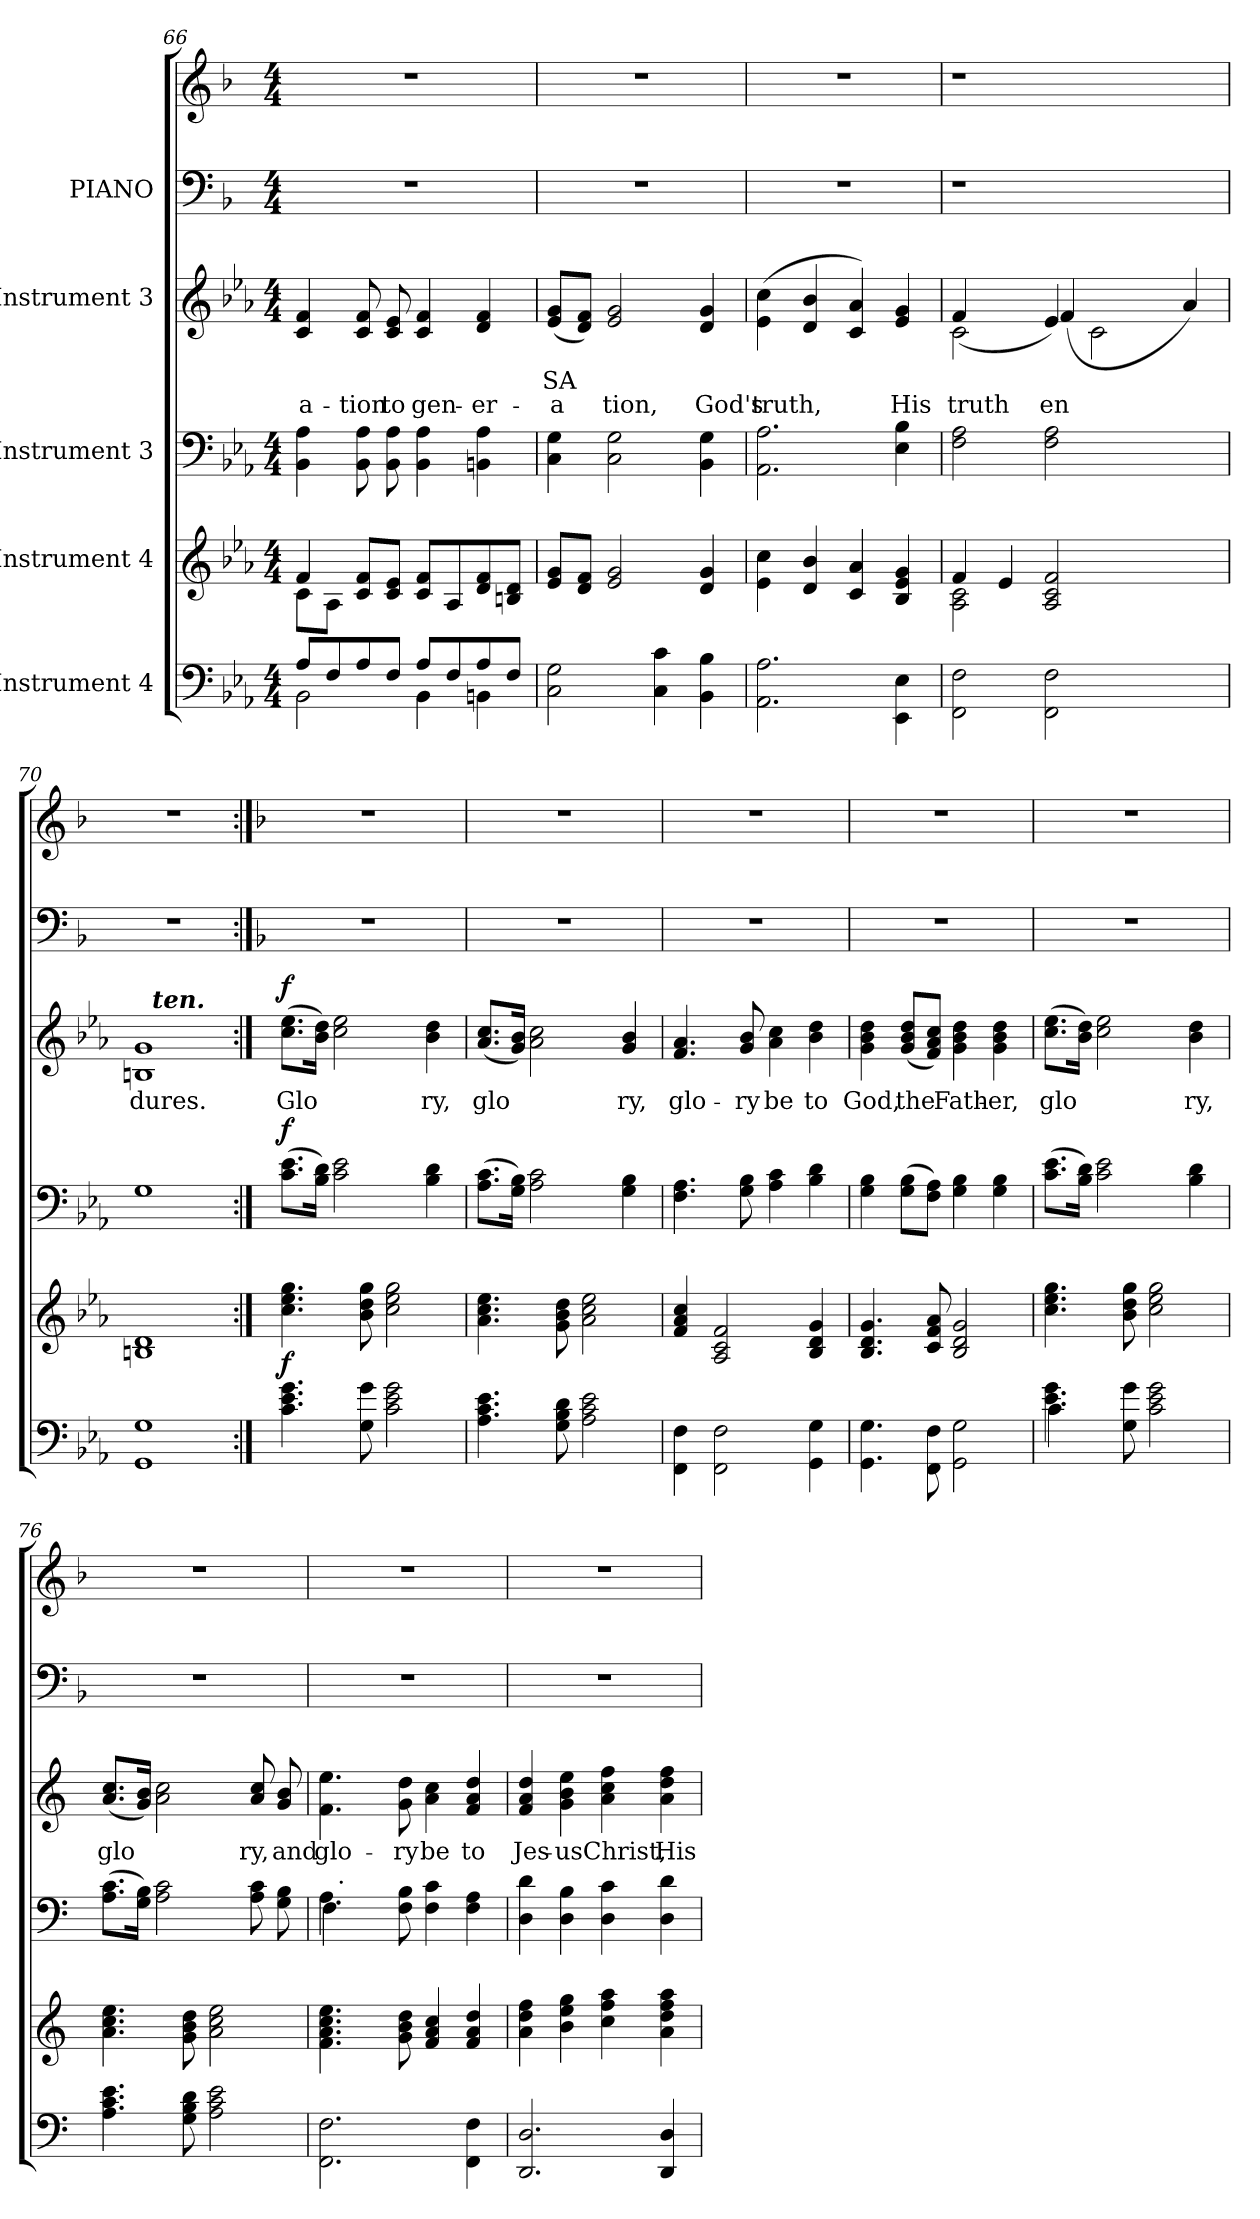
**kern	**dynam	**kern	**kern	**dynam	**kern	**text	**text	**dynam	**kern	**kern
*part5	*part5	*part4	*part3	*part3	*part2	*part2	*part2	*part2	*part1	*part1
*staff6	*staff6	*staff5	*staff4	*staff4	*staff3	*staff3	*staff3	*staff3	*staff2	*staff1
*I"Instrument 4	*	*I"Instrument 4	*I"Instrument 3	*	*I"Instrument 3	*	*	*	*I"PIANO	*
*clefF4	*	*clefG2	*clefF4	*	*clefG2	*	*	*	*clefF4	*clefG2
*k[b-e-a-]	*	*k[b-e-a-]	*k[b-e-a-]	*	*k[b-e-a-]	*	*	*	*k[b-]	*k[b-]
*E-:	*	*E-:	*E-:	*	*E-:	*	*	*	*F:	*F:
*M4/4	*	*M4/4	*M4/4	*	*M4/4	*	*	*	*M4/4	*M4/4
=66	=66	=66	=66	=66	=66	=66	=66	=66	=66	=66
*^	*	*^	*	*	*	*	*	*	*	*
!	!	!	!	!	!	!	!	!LO:LY:b:cj	!LO:LY:b:cj	!	!	!
8A-/L	2BB-\	.	4f/	8c\L	4A-\ 4BB-\	.	4f/ 4c/	--	-a-	.	1r	1r
8F/	.	.	.	8A-\J	.	.	.	.	.	.	.	.
!	!	!	!	!	!	!	!	!LO:LY:b:cj	!LO:LY:b:cj	!	!	!
8A-/	.	.	8f/ 8c/L	2.ryy	8A-\ 8BB-\	.	8c/ 8f/	--	-tion	.	.	.
!	!	!	!	!	!	!	!	!LO:LY:b:cj	!LO:LY:b:cj	!	!	!
8F/J	.	.	8e-/ 8c/J	.	8A-\ 8BB-\	.	8e-/ 8c/	-	-to	.	.	.
!	!	!	!	!	!	!	!	!LO:LY:b:cj	!LO:LY:b:cj	!	!	!
8A-/L	4BB-\	.	8c/ 8f/L	.	4A-\ 4BB-\	.	4c/ 4f/	-	-gen-	.	.	.
8F/	.	.	8A-/	.	.	.	.	.	.	.	.	.
!	!	!	!	!	!	!	!	!LO:LY:b:cj	!LO:LY:b:cj	!	!	!
8A-/	4BBn\	.	8f/ 8d/	.	4A-\ 4BBn\	.	4f/ 4d/	--	-er-	.	.	.
8F/J	.	.	8d/ 8Bn/J	.	.	.	.	.	.	.	.	.
*v	*v	*	*	*	*	*	*	*	*	*	*	*
*	*	*v	*v	*	*	*	*	*	*	*	*
!!LO:LB:g=z
=67	=67	=67	=67	=67	=67	=67	=67	=67	=67	=67
!	!	!	!	!	!	!LO:LY:b:cj	!LO:LY:b:cj	!	!	!
2C\ 2G\	.	8g/ 8e-/L	4C\ 4G\	.	(<8g/ 8e-/L	-SA-	-a-	.	1r	1r
!	!	!	!	!	!	!LO:LY:b:cj	!LO:LY:b:cj	!	!	!
.	.	8d/ 8f/J	.	.	8d/ 8f/J)	--	--	.	.	.
!	!	!	!	!	!	!LO:LY:b:cj	!LO:LY:b:cj	!	!	!
.	.	2e-/ 2g/	2G\ 2C\	.	2e-/ 2g/	--	-tion,	.	.	.
4c\ 4C\	.	.	.	.	.	.	.	.	.	.
!	!	!	!	!	!	!LO:LY:b:cj	!LO:LY:b:cj	!	!	!
4B-\ 4BB-\	.	4g/ 4d/	4G\ 4BB-\	.	4g/ 4d/	-	-God's	.	.	.
=68	=68	=68	=68	=68	=68	=68	=68	=68	=68	=68
!	!	!	!	!	!	!LO:LY:b:cj	!LO:LY:b:cj	!	!	!
2.A-\ 2.AA-\	.	4e-\ 4cc\	2.A-\ 2.AA-\	.	(>4e-\ 4cc\	-	-truth,	.	1r	1r
!	!	!	!	!	!	!LO:LY:b:cj	!LO:LY:b:cj	!	!	!
.	.	4b-/ 4d/	.	.	4d/ 4b-/	-	-	.	.	.
!	!	!	!	!	!	!LO:LY:b:cj	!LO:LY:b:cj	!	!	!
.	.	4c/ 4a-/	.	.	4c/ 4a-/)	-	-	.	.	.
!	!	!	!	!	!	!LO:LY:b:cj	!LO:LY:b:cj	!	!	!
4E-\ 4EE-\	.	4g/ 4e-/ 4B-/	4B-\ 4E-\	.	4g/ 4e-/	-	-His	.	.	.
=69	=69	=69	=69	=69	=69	=69	=69	=69	=69	=69
*	*	*^	*	*	*^	*	*	*	*	*
!	!	!	!	!	!	!	!	!LO:LY:b:cj	!LO:LY:b:cj	!	!	!
2F\ 2FF\	.	4f/	2A-\ 2c\	2F\ 2A-\	.	2c\	(>4f/	-	-truth	.	1r	1r
.	.	4e-/	.	.	.	.	4ryy	.	.	.	.	.
!	!	!	!	!	!	!	!	!LO:LY:b:cj	!LO:LY:b:cj	!	!	!
!	!	!	!	!	!	!	!	!LO:LY:b:cj	!LO:LY:b:cj	!	!	!
2FF\ 2F\	.	2f/ 2A-/ 2c/	2ryy	2A-\ 2F\	.	4e-/)	(>4f/	-	-en-	.	.	.
.	.	.	.	.	.	2c\	2.ryy	.	.	.	.	.
2ryy	.	2ryy	2ryy	2ryy	.	.	.	.	.	.	2ryy	2ryy
!	!	!	!	!	!	!	!	!LO:LY:b:cj	!LO:LY:b:cj	!	!	!
.	.	.	.	.	.	4a-/)	.	--	--	.	.	.
*	*	*v	*v	*	*	*	*	*	*	*	*	*
=70	=70	=70	=70	=70	=70	=70	=70	=70	=70	=70	=70
!	!	!	!	!	!	!	!LO:LY:b:cj	!	!	!	!
1GG 1G	.	1Bn 1d	1G	.	1Bn 1g	16ryy	-dures.	.	.	1r	1r
!	!	!	!	!	!	!LO:TX:a:Bi:t=ten.	!	!	!	!	!
.	.	.	.	.	.	2...ryy	.	.	.	.	.
*	*	*	*	*	*v	*v	*	*	*	*	*
!!LO:PB:g=z
=71:|!	=71:|!	=71:|!	=71:|!	=71:|!	=71:|!	=71:|!	=71:|!	=71:|!	=71:|!	=71:|!
*k[]	*	*k[]	*k[]	*	*k[]	*	*	*	*	*
*C:	*	*C:	*C:	*	*C:	*	*	*	*	*
*	*	*	*	*	*^	*	*	*	*	*
!	!LO:DY:a	!	!	!LO:DY:a	!	!	!LO:LY:b:cj	!	!LO:DY:a	!	!
*	*	*	*	*	*v	*v	*	*	*	*	*
4.g\ 4.e\ 4.c\	f	4.ee\ 4.cc\ 4.gg\	(>8.e\ 8.c\L	f	(>8.cc\ 8.ee\L	Glo-	.	f	1r	1r
!	!	!	!	!	!	!LO:LY:b:cj	!	!	!	!
.	.	.	16d\ 16B\J)	.	16dd\ 16b\J)	--	.	.	.	.
!	!	!	!	!	!	!LO:LY:b:cj	!	!	!	!
.	.	.	2e\ 2c\	.	2ee\ 2cc\	--	.	.	.	.
8g\ 8G\	.	8gg\ 8b\ 8dd\	.	.	.	.	.	.	.	.
2e\ 2c\ 2g\	.	2ee\ 2cc\ 2gg\	.	.	.	.	.	.	.	.
!	!	!	!	!	!	!LO:LY:b:cj	!	!	!	!
.	.	.	4B\ 4d\	.	4b\ 4dd\	-ry,	.	.	.	.
=72	=72	=72	=72	=72	=72	=72	=72	=72	=72	=72
!	!	!	!	!	!	!LO:LY:b:cj	!	!	!	!
4.e\ 4.A\ 4.c\	.	4.ee\ 4.a\ 4.cc\	(>8.A\ 8.c\L	.	(<8.a/ 8.cc/L	glo-	.	.	1r	1r
!	!	!	!	!	!	!LO:LY:b:cj	!	!	!	!
.	.	.	16G\ 16B\J)	.	16b/ 16g/J)	--	.	.	.	.
!	!	!	!	!	!	!LO:LY:b:cj	!	!	!	!
.	.	.	2c\ 2A\	.	2cc\ 2a\	--	.	.	.	.
8d\ 8B\ 8G\	.	8dd\ 8g\ 8b\	.	.	.	.	.	.	.	.
2e\ 2c\ 2A\	.	2ee\ 2cc\ 2a\	.	.	.	.	.	.	.	.
!	!	!	!	!	!	!LO:LY:b:cj	!	!	!	!
.	.	.	4B\ 4G\	.	4g/ 4b/	-ry,	.	.	.	.
=73	=73	=73	=73	=73	=73	=73	=73	=73	=73	=73
!	!	!	!	!	!	!LO:LY:b:cj	!	!	!	!
4FF\ 4F\	.	4cc/ 4f/ 4a/	4.A\ 4.F\	.	4.f/ 4.a/	glo-	.	.	1r	1r
2F\ 2FF\	.	2c/ 2A/ 2f/	.	.	.	.	.	.	.	.
!	!	!	!	!	!	!LO:LY:b:cj	!	!	!	!
.	.	.	8B\ 8G\	.	8b/ 8g/	-ry	.	.	.	.
!	!	!	!	!	!	!LO:LY:b:cj	!	!	!	!
.	.	.	4c\ 4A\	.	4cc\ 4a\	be	.	.	.	.
!	!	!	!	!	!	!LO:LY:b:cj	!	!	!	!
4G\ 4GG\	.	4g/ 4d/ 4B/	4B\ 4d\	.	4dd\ 4b\	to	.	.	.	.
!!LO:LB:g=z
=74	=74	=74	=74	=74	=74	=74	=74	=74	=74	=74
!	!	!	!	!	!	!LO:LY:b:cj	!	!	!	!
4.G\ 4.GG\	.	4.d/ 4.B/ 4.g/	4G\ 4B\	.	4b\ 4g\ 4dd\	God,	.	.	1r	1r
!	!	!	!	!	!	!LO:LY:b:cj	!	!	!	!
.	.	.	(>8B\ 8G\L	.	(<8dd/ 8b/ 8g/L	the	.	.	.	.
!	!	!	!	!	!	!LO:LY:b:cj	!	!	!	!
8FF\ 8F\	.	8a/ 8f/ 8c/	8A\ 8F\J)	.	8cc/ 8f/ 8a/J)	.	.	.	.	.
!	!	!	!	!	!	!LO:LY:b:cj	!	!	!	!
2G\ 2GG\	.	2g/ 2B/ 2d/	4B\ 4G\	.	4dd\ 4g\ 4b\	Fath-	.	.	.	.
!	!	!	!	!	!	!LO:LY:b:cj	!	!	!	!
.	.	.	4B\ 4G\	.	4dd\ 4b\ 4g\	-er,	.	.	.	.
=75	=75	=75	=75	=75	=75	=75	=75	=75	=75	=75
*^	*	*	*	*	*	*	*	*	*	*
!	!	!	!	!	!	!	!LO:LY:b:cj	!	!	!	!
4.e\ 4.g\	4c\	.	4.gg\ 4.ee\ 4.cc\	(>8.c\ 8.e\L	.	(>8.ee\ 8.cc\L	glo-	.	.	1r	1r
!	!	!	!	!	!	!	!LO:LY:b:cj	!	!	!	!
.	.	.	.	16B\ 16d\J)	.	16dd\ 16b\J)	--	.	.	.	.
!	!	!	!	!	!	!	!LO:LY:b:cj	!	!	!	!
.	2.ryy	.	.	2c\ 2e\	.	2ee\ 2cc\	--	.	.	.	.
8G\ 8g\	.	.	8dd\ 8b\ 8gg\	.	.	.	.	.	.	.	.
2e\ 2c\ 2g\	.	.	2ee\ 2cc\ 2gg\	.	.	.	.	.	.	.	.
!	!	!	!	!	!	!	!LO:LY:b:cj	!	!	!	!
.	.	.	.	4d\ 4B\	.	4b\ 4dd\	-ry,	.	.	.	.
*v	*v	*	*	*	*	*	*	*	*	*	*
=76	=76	=76	=76	=76	=76	=76	=76	=76	=76	=76
!	!	!	!	!	!	!LO:LY:b:cj	!	!	!	!
4.c\ 4.A\ 4.e\	.	4.ee\ 4.cc\ 4.a\	(>8.A\ 8.c\L	.	(<8.cc/ 8.a/L	glo-	.	.	1r	1r
!	!	!	!	!	!	!LO:LY:b:cj	!	!	!	!
.	.	.	16G\ 16B\J)	.	16b/ 16g/J)	--	.	.	.	.
!	!	!	!	!	!	!LO:LY:b:cj	!	!	!	!
.	.	.	2c\ 2A\	.	2cc\ 2a\	--	.	.	.	.
8B\ 8G\ 8d\	.	8b\ 8g\ 8dd\	.	.	.	.	.	.	.	.
2c\ 2A\ 2e\	.	2cc\ 2a\ 2ee\	.	.	.	.	.	.	.	.
!	!	!	!	!	!	!LO:LY:b:cj	!	!	!	!
.	.	.	8c\ 8A\	.	8a/ 8cc/	-ry,	.	.	.	.
!	!	!	!	!	!	!LO:LY:b:cj	!	!	!	!
.	.	.	8B\ 8G\	.	8b/ 8g/	and	.	.	.	.
!!LO:LB:g=z
=77	=77	=77	=77	=77	=77	=77	=77	=77	=77	=77
*	*	*	*^	*	*	*	*	*	*	*
!	!	!	!	!	!	!	!LO:LY:b:cj	!	!	!	!
*	*	*	*	*^	*	*	*	*	*	*	*
2.F\ 2.FF\	.	4.cc\ 4.a\ 4.f\ 4.ee\	4.A\	4F\	16ryy	.	4.f\ 4.ee\	glo-	.	.	1r	1r
!	!	!	!	!	!LO:TX:a:t=.	!	!	!	!	!	!	!
.	.	.	.	.	2...ryy	.	.	.	.	.	.	.
.	.	.	.	2.ryy	.	.	.	.	.	.	.	.
!	!	!	!	!	!	!	!	!LO:LY:b:cj	!	!	!	!
.	.	8dd\ 8g\ 8b\	8F\ 8B\	.	.	.	8g\ 8dd\	-ry	.	.	.	.
!	!	!	!	!	!	!	!	!LO:LY:b:cj	!	!	!	!
.	.	4cc/ 4a/ 4f/	4c\ 4F\	.	.	.	4a\ 4cc\	be	.	.	.	.
!	!	!	!	!	!	!	!	!LO:LY:b:cj	!	!	!	!
4F\ 4FF\	.	4dd/ 4a/ 4f/	4A\ 4F\	.	.	.	4dd/ 4a/ 4f/	to	.	.	.	.
=78	=78	=78	=78	=78	=78	=78	=78	=78	=78	=78	=78	=78
!	!	!	!	!	!	!	!	!LO:LY:b:cj	!	!	!	!
*	*	*	*v	*v	*v	*	*	*	*	*	*	*
2.DD/ 2.D/	.	4ff\ 4a\ 4dd\	4d\ 4D\	.	4a/ 4f/ 4dd/	Jes-	.	.	1r	1r
!	!	!	!	!	!	!LO:LY:b:cj	!	!	!	!
.	.	4ee\ 4b\ 4gg\	4B\ 4D\	.	4ee\ 4b\ 4g\	-us	.	.	.	.
!	!	!	!	!	!	!LO:LY:b:cj	!	!	!	!
.	.	4ff\ 4cc\ 4aa\	4D\ 4c\	.	4ff\ 4cc\ 4a\	Christ,	.	.	.	.
!	!	!	!	!	!	!LO:LY:b:cj	!	!	!	!
4DD/ 4D/	.	4ff\ 4dd\ 4a\ 4aa\	4d\ 4D\	.	4ff\ 4dd\ 4a\	His	.	.	.	.
=	=	=	=	=	=	=	=	=	=	=
*-	*-	*-	*-	*-	*-	*-	*-	*-	*-	*-
